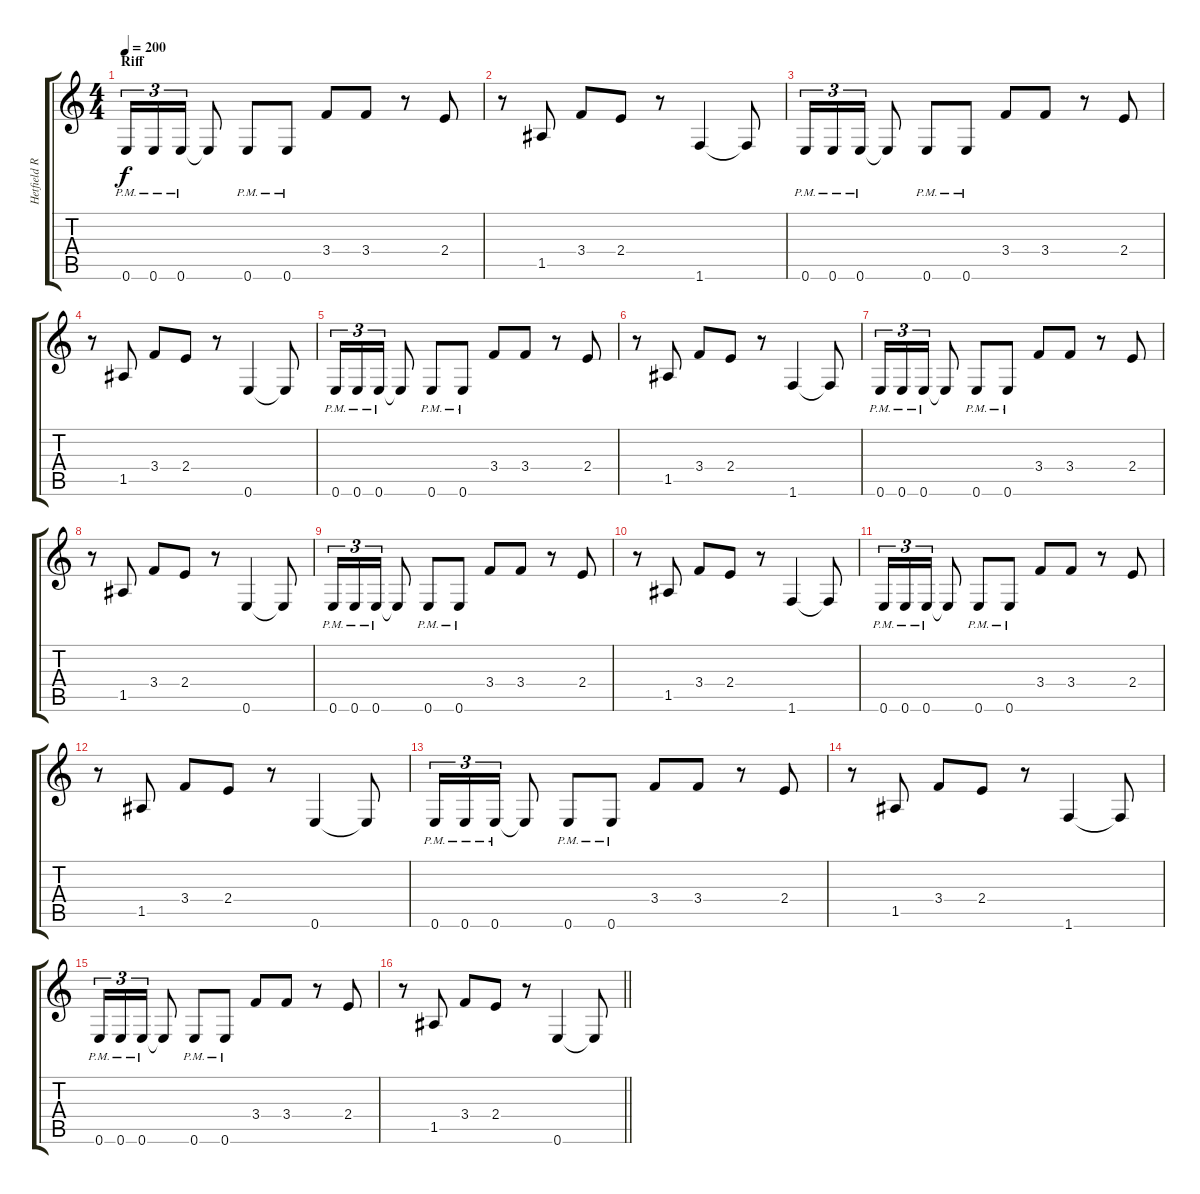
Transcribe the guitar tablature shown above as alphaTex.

\track ("Hetfield Rythem" "Hetfield R") {instrument distortionguitar}
\staff {score tabs}
\tuning (E4 B3 G3 D3 A2 E2) {hide}
\ts (4 4)
\section ("" "Riff")
\tempo 200
\clef g2
\ks c
0.6{pm}.16{tu (3 2) dy f} 0.6{pm}.16{tu (3 2)} 0.6{pm}.16{tu (3 2)} 0.6{t}.8 0.6{pm}.8 0.6{pm}.8 3.4.8 3.4.8 r.8 2.4.8 |
r.8 1.5.8 3.4.8 2.4.8 r.8 1.6.4 1.6{t}.8 |
0.6{pm}.16{tu (3 2)} 0.6{pm}.16{tu (3 2)} 0.6{pm}.16{tu (3 2)} 0.6{t}.8 0.6{pm}.8 0.6{pm}.8 3.4.8 3.4.8 r.8 2.4.8 |
r.8 1.5.8 3.4.8 2.4.8 r.8 0.6.4 0.6{t}.8 |
0.6{pm}.16{tu (3 2)} 0.6{pm}.16{tu (3 2)} 0.6{pm}.16{tu (3 2)} 0.6{t}.8 0.6{pm}.8 0.6{pm}.8 3.4.8 3.4.8 r.8 2.4.8 |
r.8 1.5.8 3.4.8 2.4.8 r.8 1.6.4 1.6{t}.8 |
0.6{pm}.16{tu (3 2)} 0.6{pm}.16{tu (3 2)} 0.6{pm}.16{tu (3 2)} 0.6{t}.8 0.6{pm}.8 0.6{pm}.8 3.4.8 3.4.8 r.8 2.4.8 |
r.8 1.5.8 3.4.8 2.4.8 r.8 0.6.4 0.6{t}.8 |
0.6{pm}.16{tu (3 2)} 0.6{pm}.16{tu (3 2)} 0.6{pm}.16{tu (3 2)} 0.6{t}.8 0.6{pm}.8 0.6{pm}.8 3.4.8 3.4.8 r.8 2.4.8 |
r.8 1.5.8 3.4.8 2.4.8 r.8 1.6.4 1.6{t}.8 |
0.6{pm}.16{tu (3 2)} 0.6{pm}.16{tu (3 2)} 0.6{pm}.16{tu (3 2)} 0.6{t}.8 0.6{pm}.8 0.6{pm}.8 3.4.8 3.4.8 r.8 2.4.8 |
r.8 1.5.8 3.4.8 2.4.8 r.8 0.6.4 0.6{t}.8 |
0.6{pm}.16{tu (3 2)} 0.6{pm}.16{tu (3 2)} 0.6{pm}.16{tu (3 2)} 0.6{t}.8 0.6{pm}.8 0.6{pm}.8 3.4.8 3.4.8 r.8 2.4.8 |
r.8 1.5.8 3.4.8 2.4.8 r.8 1.6.4 1.6{t}.8 |
0.6{pm}.16{tu (3 2)} 0.6{pm}.16{tu (3 2)} 0.6{pm}.16{tu (3 2)} 0.6{t}.8 0.6{pm}.8 0.6{pm}.8 3.4.8 3.4.8 r.8 2.4.8 |
\barLineRight lightlight
r.8 1.5.8 3.4.8 2.4.8 r.8 0.6.4 0.6{t}.8
